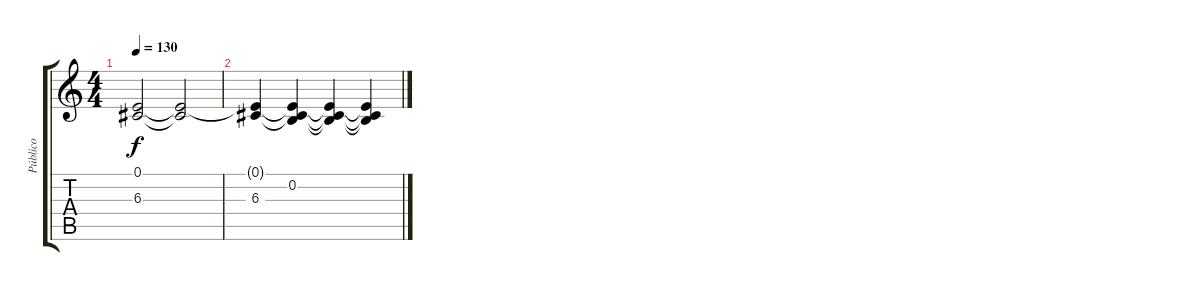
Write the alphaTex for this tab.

\track ("Público" "Público") {instrument applause}
\staff {score tabs}
\tuning (E4 B3 G3 D3 A2 E2) {hide}
\ts (4 4)
\tempo 130
\clef g2
\ks c
(0.1{t} 6.3{t}).2{dy f volume 0} (0.1{t} 6.3{t}).2 |
(0.1{t} 6.3).4 (0.1{t} 0.2 6.3{t}).4 (0.1{t} 0.2{t} 6.3{t}).4 (0.1{t} 0.2{t} 6.3{t}).4
